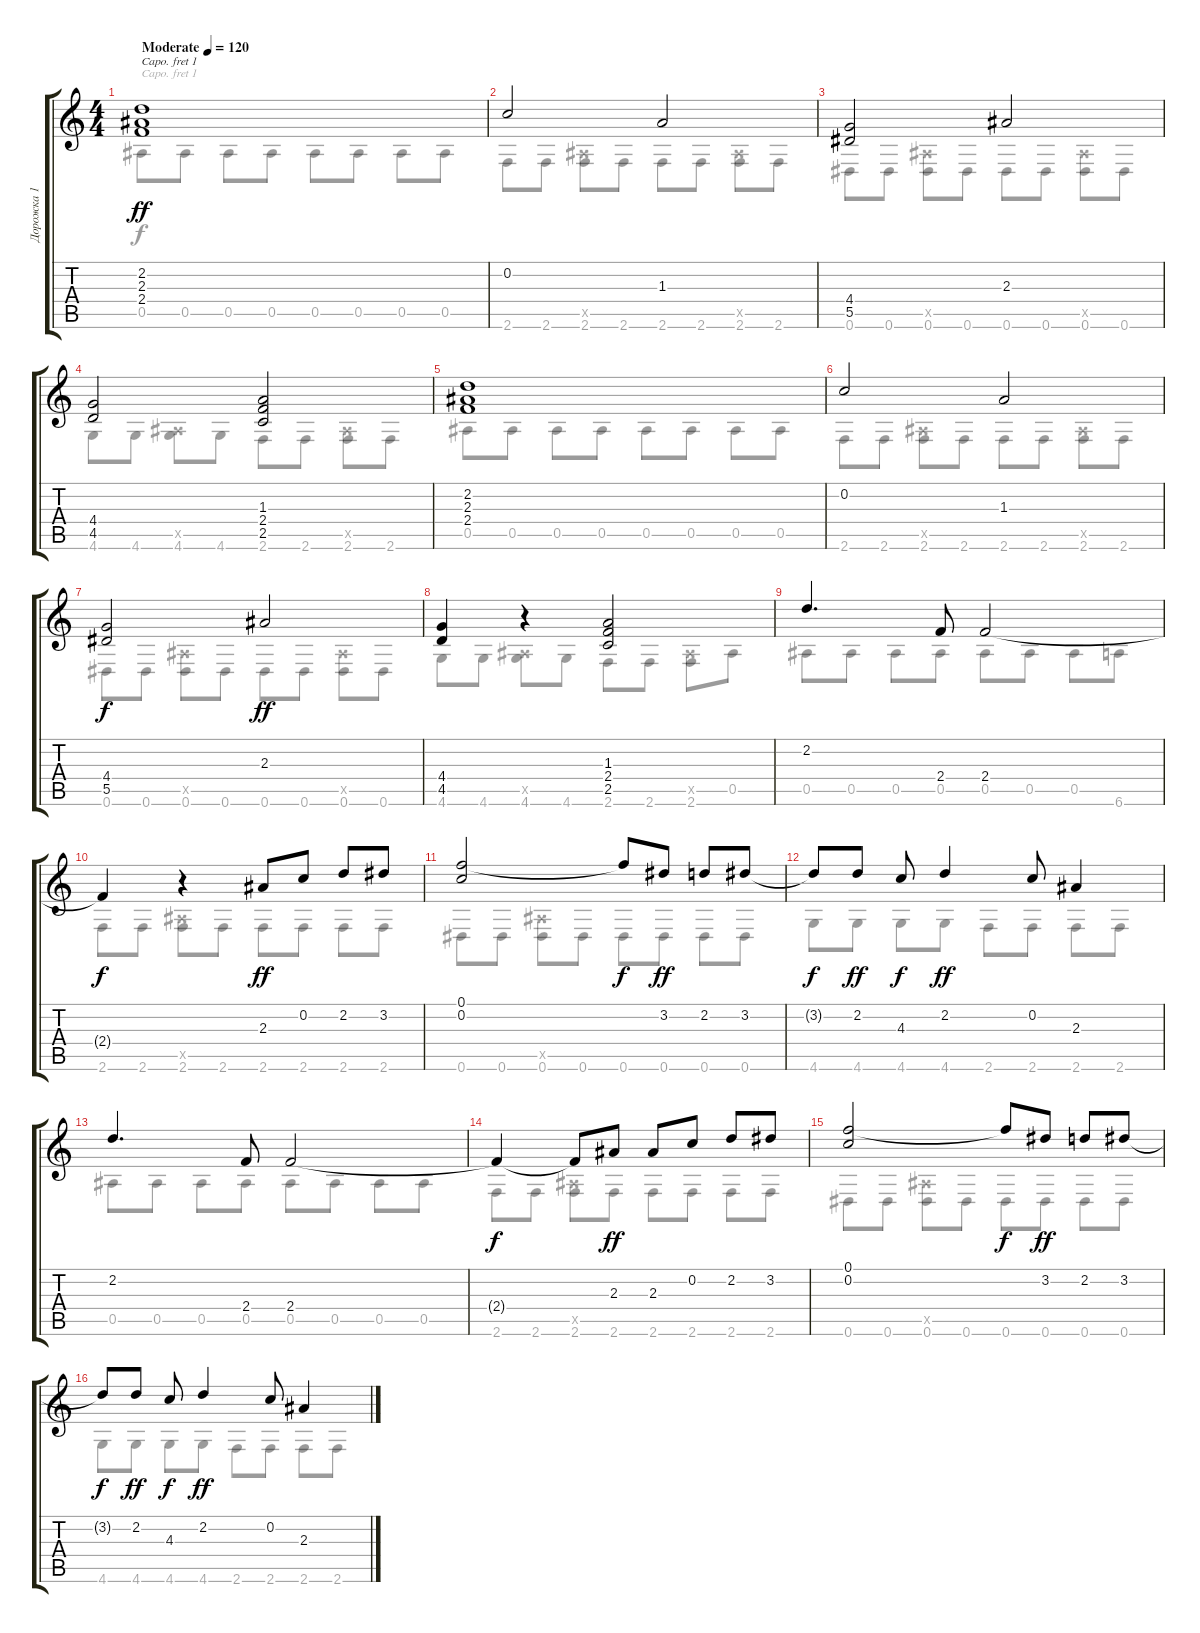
\track ("Дорожка 1" "Дорожка 1") {instrument acousticguitarsteel}
\staff {score tabs}
\capo 1
\tuning (E4 B3 G3 D3 A2 D2) {hide}
\voice
\ts (4 4)
\tempo (120 "Moderate")
\clef g2
\ks c
(2.2 2.3 2.4).1{dy ff instrument acousticguitarsteel} |
0.2.2 1.3.2 |
(4.4 5.5).2 2.3.2 |
(4.4 4.5).2 (1.3 2.4 2.5).2 |
(2.2 2.3 2.4).1 |
0.2.2 1.3.2 |
(4.4 5.5).2{dy f} 2.3.2{dy ff} |
(4.4 4.5).4 r.4 (1.3 2.4 2.5).2 |
2.2.4{d} 2.4.8 2.4.2 |
2.4{t}.4{dy f} r.4 2.3.8{dy ff} 0.2.8 2.2.8 3.2.8 |
(0.1 0.2).2 0.1{t}.8{dy f} 3.2.8{dy ff} 2.2.8 3.2.8 |
3.2{t}.8{dy f} 2.2.8{dy ff} 4.3.8{dy f} 2.2.4{dy ff} 0.2.8 2.3.4 |
2.2.4{d} 2.4.8 2.4.2 |
2.4{t}.4{dy f} 2.4{t}.8 2.3.8{dy ff} 2.3.8 0.2.8 2.2.8 3.2.8 |
(0.1 0.2).2 0.1{t}.8{dy f} 3.2.8{dy ff} 2.2.8 3.2.8 |
3.2{t}.8{dy f} 2.2.8{dy ff} 4.3.8{dy f} 2.2.4{dy ff} 0.2.8 2.3.4
\voice
\clef g2
\ottava regular
\simile none
\ks c
0.5.8{dy f} 0.5.8 0.5.8 0.5.8 0.5.8 0.5.8 0.5.8 0.5.8 |
2.6.8 2.6.8 (0.5{x} 2.6).8 2.6.8 2.6.8 2.6.8 (0.5{x} 2.6).8 2.6.8 |
0.6.8 0.6.8 (0.5{x} 0.6).8 0.6.8 0.6.8 0.6.8 (0.5{x} 0.6).8 0.6.8 |
4.6.8 4.6.8 (0.5{x} 4.6).8 4.6.8 2.6.8 2.6.8 (0.5{x} 2.6).8 2.6.8 |
0.5.8 0.5.8 0.5.8 0.5.8 0.5.8 0.5.8 0.5.8 0.5.8 |
2.6.8 2.6.8 (0.5{x} 2.6).8 2.6.8 2.6.8 2.6.8 (0.5{x} 2.6).8 2.6.8 |
0.6.8 0.6.8 (0.5{x} 0.6).8 0.6.8 0.6.8 0.6.8 (0.5{x} 0.6).8 0.6.8 |
4.6.8 4.6.8 (0.5{x} 4.6).8 4.6.8 2.6.8 2.6.8 (0.5{x} 2.6).8 0.5.8 |
0.5.8 0.5.8 0.5.8 0.5.8 0.5.8 0.5.8 0.5.8 6.6.8 |
2.6.8 2.6.8 (0.5{x} 2.6).8 2.6.8 2.6.8 2.6.8 2.6.8 2.6.8 |
0.6.8 0.6.8 (0.5{x} 0.6).8 0.6.8 0.6.8 0.6.8 0.6.8 0.6.8 |
4.6.8 4.6.8 4.6.8 4.6.8 2.6.8 2.6.8 2.6.8 2.6.8 |
0.5.8 0.5.8 0.5.8 0.5.8 0.5.8 0.5.8 0.5.8 0.5.8 |
2.6.8 2.6.8 (0.5{x} 2.6).8 2.6.8 2.6.8 2.6.8 2.6.8 2.6.8 |
0.6.8 0.6.8 (0.5{x} 0.6).8 0.6.8 0.6.8 0.6.8 0.6.8 0.6.8 |
4.6.8 4.6.8 4.6.8 4.6.8 2.6.8 2.6.8 2.6.8 2.6.8
